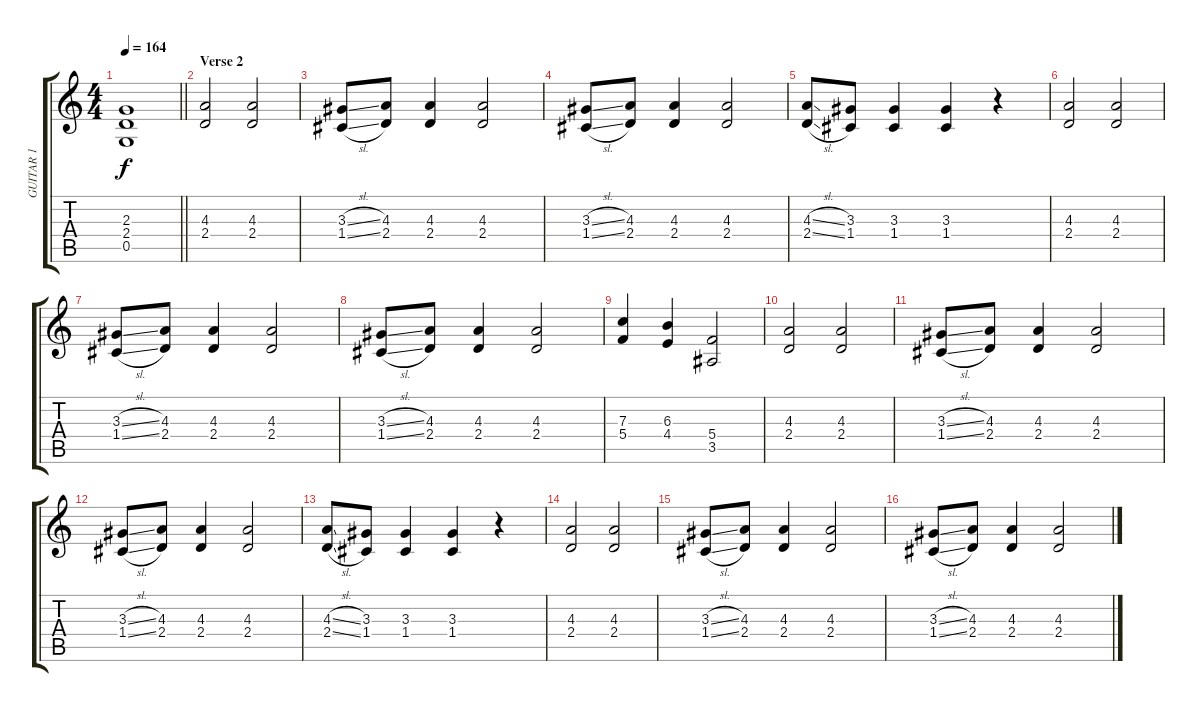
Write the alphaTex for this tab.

\track ("GUITAR 1" "GUITAR 1") {instrument overdrivenguitar}
\staff {score tabs}
\tuning (D4 A3 F3 C3 G2 D2) {hide}
\ts (4 4)
\tempo 164
\clef g2
\barLineRight lightlight
\ks c
(2.3{t} 2.4{t} 0.5{t}).1{dy f} |
\section ("" "Verse 2")
(4.3 2.4).2 (4.3 2.4).2 |
(3.3{sl} 1.4{sl}).8 (4.3 2.4).8 (4.3 2.4).4 (4.3 2.4).2 |
(3.3{sl} 1.4{sl}).8 (4.3 2.4).8 (4.3 2.4).4 (4.3 2.4).2 |
(4.3{sl} 2.4{sl}).8 (3.3 1.4).8 (3.3 1.4).4 (3.3 1.4).4 r.4 |
(4.3 2.4).2 (4.3 2.4).2 |
(3.3{sl} 1.4{sl}).8 (4.3 2.4).8 (4.3 2.4).4 (4.3 2.4).2 |
(3.3{sl} 1.4{sl}).8 (4.3 2.4).8 (4.3 2.4).4 (4.3 2.4).2 |
(7.3 5.4).4 (6.3 4.4).4 (5.4 3.5).2 |
(4.3 2.4).2 (4.3 2.4).2 |
(3.3{sl} 1.4{sl}).8 (4.3 2.4).8 (4.3 2.4).4 (4.3 2.4).2 |
(3.3{sl} 1.4{sl}).8 (4.3 2.4).8 (4.3 2.4).4 (4.3 2.4).2 |
(4.3{sl} 2.4{sl}).8 (3.3 1.4).8 (3.3 1.4).4 (3.3 1.4).4 r.4 |
(4.3 2.4).2 (4.3 2.4).2 |
(3.3{sl} 1.4{sl}).8 (4.3 2.4).8 (4.3 2.4).4 (4.3 2.4).2 |
(3.3{sl} 1.4{sl}).8 (4.3 2.4).8 (4.3 2.4).4 (4.3 2.4).2
